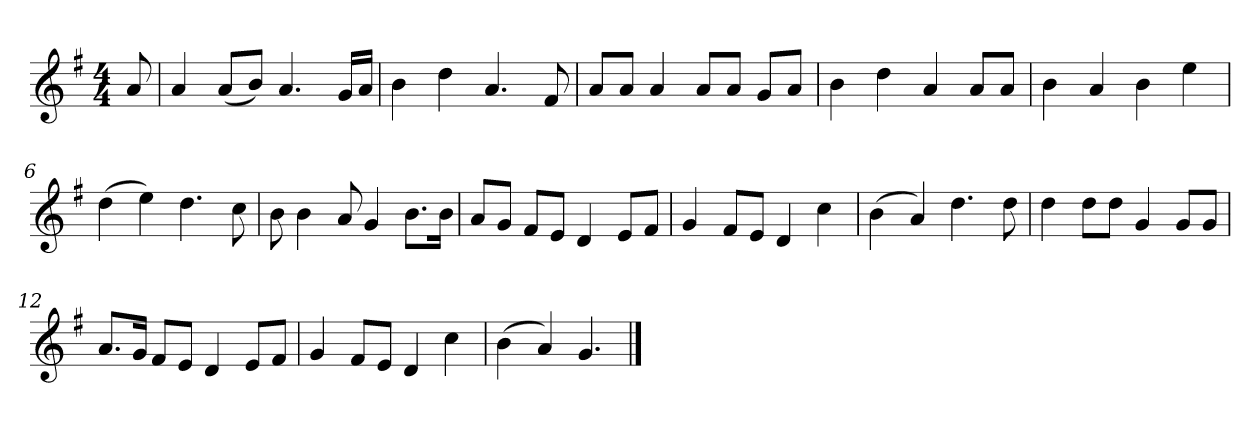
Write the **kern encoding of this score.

**kern
*part1
*staff1
*k[f#]
*M4/4
*MM120
=
8a
=1
4a
(8aL
8bJ)
4.a
16gLL
16aJJ
=2
4b
4dd
4.a
8f#
=3
8aL
8aJ
4a
8aL
8aJ
8gL
8aJ
=4
4b
4dd
4a
8aL
8aJ
=5
4b
4a
4b
4ee
=6
(4dd
4ee)
4.dd
8cc
=7
8b
4b
8a
4g
8.bL
16bJk
=8
8aL
8gJ
8f#L
8eJ
4d
8eL
8f#J
=9
4g
8f#L
8eJ
4d
4cc
=10
(4b
4a)
4.dd
8dd
=11
4dd
8ddL
8ddJ
4g
8gL
8gJ
=12
8.aL
16gJk
8f#L
8eJ
4d
8eL
8f#J
=13
4g
8f#L
8eJ
4d
4cc
=14
(4b
4a)
4.g
==
*-
